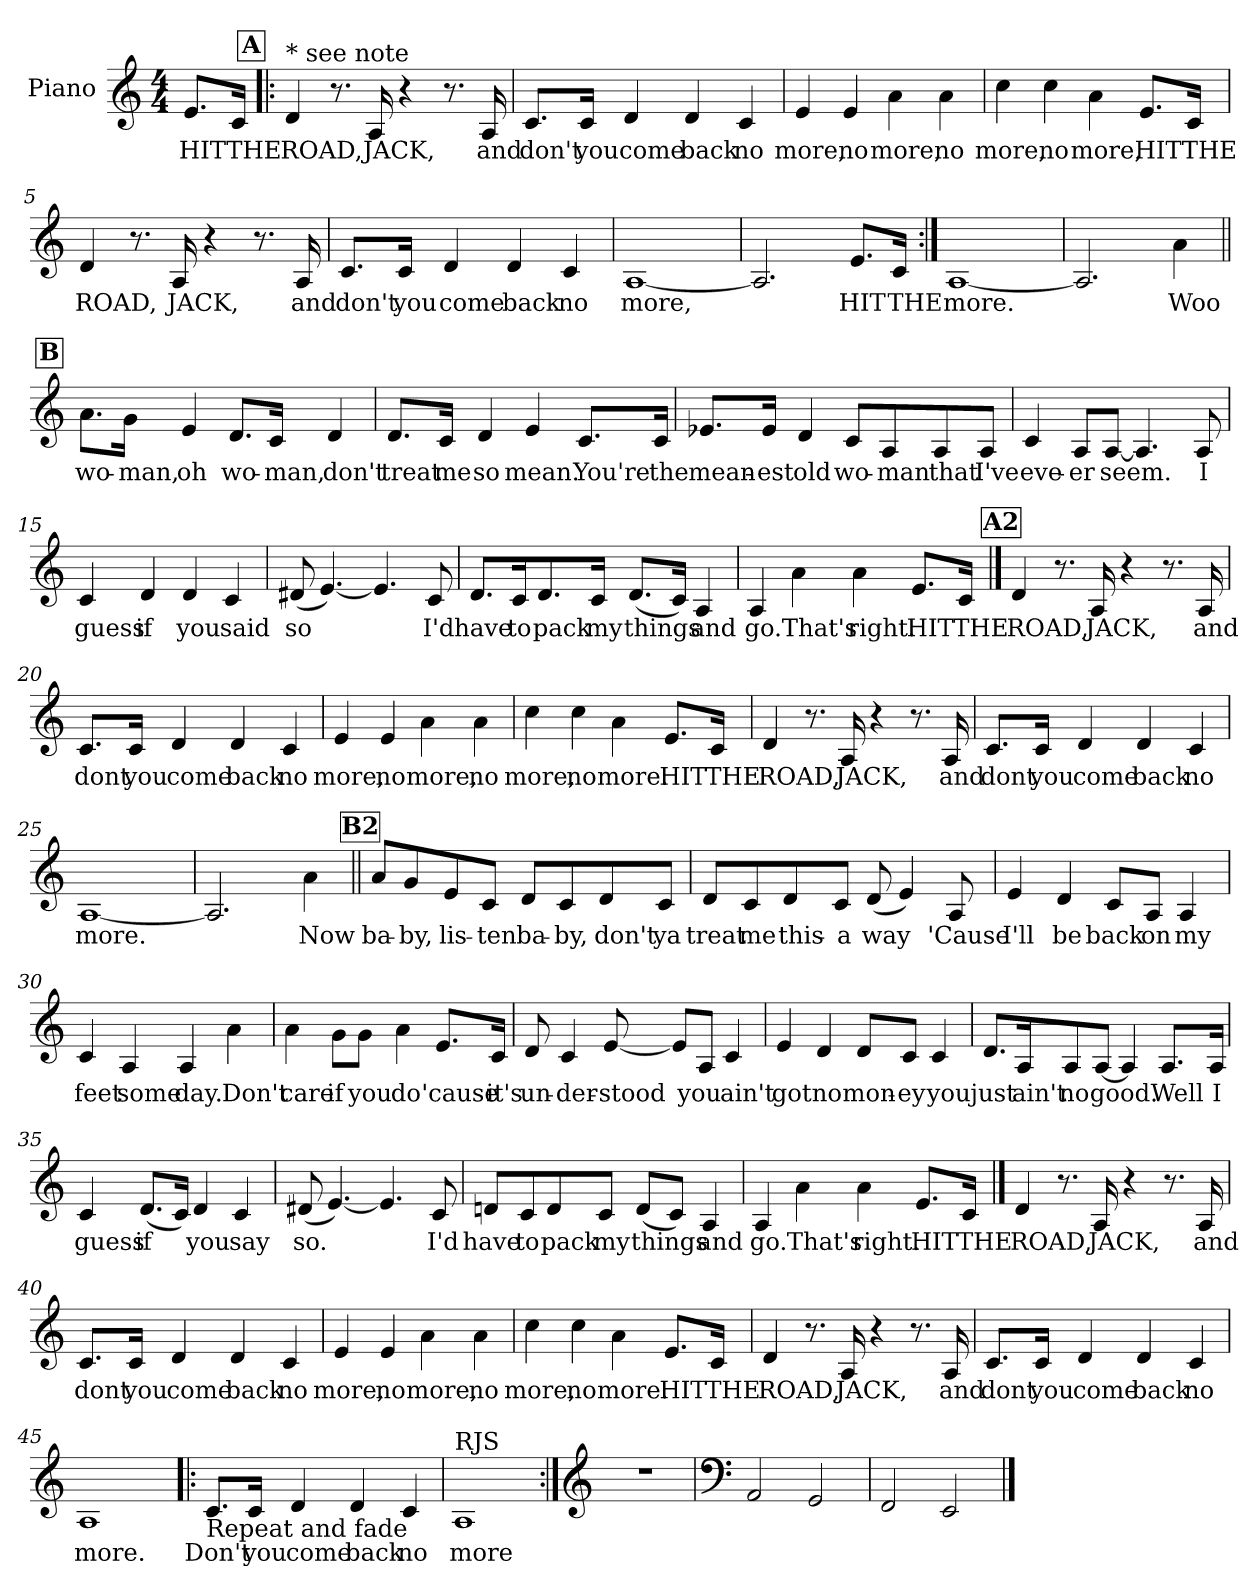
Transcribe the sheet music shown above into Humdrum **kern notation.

**kern	**text
*part1	*part1
*staff1	*staff1
*I"Piano	*
*I'Pno.	*
*clefG2	*
*k[]	*
*M4/4	*
*MM160	*
=	=
!	!LO:LY:b
8.e/L	HIT
!	!LO:LY:b
16c/Jk	THE
!!LO:REH:place=s1:a:B:fs=14:t=A
=1!|:	=1!|:
!LO:TX:a:t=* see note	!
!	!LO:LY:b
4d/	ROAD,
8.r	.
!	!LO:LY:b
16A/	JACK,
4r	.
8.r	.
!	!LO:LY:b
16A/	and
=2	=2
!	!LO:LY:b
8.c/L	don't
!	!LO:LY:b
16c/Jk	you
!	!LO:LY:b
4d/	come
!	!LO:LY:b
4d/	back
!	!LO:LY:b
4c/	no
=3	=3
!	!LO:LY:b
4e/	more,
!	!LO:LY:b
4e/	no
!	!LO:LY:b
4a\	more,
!	!LO:LY:b
4a\	no
!!LO:LB:g=z
=4	=4
!	!LO:LY:b
4cc\	more,
!	!LO:LY:b
4cc\	no
!	!LO:LY:b
4a\	more,
!	!LO:LY:b
8.e/L	HIT
!	!LO:LY:b
16c/Jk	THE
=5	=5
!	!LO:LY:b
4d/	ROAD,
8.r	.
!	!LO:LY:b
16A/	JACK,
4r	.
8.r	.
!	!LO:LY:b
16A/	and
=6	=6
!	!LO:LY:b
8.c/L	don't
!	!LO:LY:b
16c/Jk	you
!	!LO:LY:b
4d/	come
!	!LO:LY:b
4d/	back
!	!LO:LY:b
4c/	no
!!LO:LB:g=z
=7	=7
!	!LO:LY:b
[1A	more,
=8	=8
2.A/]	.
!	!LO:LY:b
8.e/L	HIT
!	!LO:LY:b
16c/Jk	THE
=9:|!	=9:|!
!	!LO:LY:b
[1A	more.
=10	=10
2.A/]	.
!	!LO:LY:b
4a\	Woo
!!LO:LB:g=z
!!LO:REH:place=s1:a:B:fs=14:t=B
=11||	=11||
!	!LO:LY:b
8.a\L	wo-
!	!LO:LY:b
16g\Jk	-man,
!	!LO:LY:b
4e/	oh
!	!LO:LY:b
8.d/L	wo-
!	!LO:LY:b
16c/Jk	-man,
!	!LO:LY:b
4d/	don't
=12	=12
!	!LO:LY:b
8.d/L	treat
!	!LO:LY:b
16c/Jk	me
!	!LO:LY:b
4d/	so
!	!LO:LY:b
4e/	mean.
!	!LO:LY:b
8.c/L	You're
!	!LO:LY:b
16c/Jk	the
=13	=13
!	!LO:LY:b
8.e-X/L	mean-
!	!LO:LY:b
16e-/Jk	-est
!	!LO:LY:b
4d/	old
!	!LO:LY:b
8c/L	wo-
!	!LO:LY:b
8A/	-man
!	!LO:LY:b
8A/	that
!	!LO:LY:b
8A/J	I've
!!LO:LB:g=z
=14	=14
!	!LO:LY:b
4c/	eve-
!	!LO:LY:b
8A/L	-er
!	!LO:LY:b
[8A/J	seem.
4.A/]	.
!	!LO:LY:b
8A/	I
=15	=15
!	!LO:LY:b
4c/	guess
!	!LO:LY:b
4d/	if
!	!LO:LY:b
4d/	you
!	!LO:LY:b
4c/	said
=16	=16
!	!LO:LY:b
(<8d#X/	so
[4.e/)	.
4.e/]	.
!	!LO:LY:b
8c/	I'd
!!LO:LB:g=z
=17	=17
!	!LO:LY:b
8.d/L	have
!	!LO:LY:b
16c/K	to
!	!LO:LY:b
8.d/	pack
!	!LO:LY:b
16c/Jk	my
!	!LO:LY:b
(<8.d/L	things
16c/Jk)	.
!	!LO:LY:b
4A/	and
=18	=18
!	!LO:LY:b
4A/	go.
!	!LO:LY:b
4a\	That's
!	!LO:LY:b
4a\	right.
!	!LO:LY:b
8.e/L	HIT
!	!LO:LY:b
16c/Jk	THE
!!LO:REH:place=s1:a:B:fs=14:t=A2
==19	==19
!	!LO:LY:b
4d/	ROAD,
8.r	.
!	!LO:LY:b
16A/	JACK,
4r	.
8.r	.
!	!LO:LY:b
16A/	and
!!LO:LB:g=z
=20	=20
!	!LO:LY:b
8.c/L	dont
!	!LO:LY:b
16c/Jk	you
!	!LO:LY:b
4d/	come
!	!LO:LY:b
4d/	back
!	!LO:LY:b
4c/	no
=21	=21
!	!LO:LY:b
4e/	more,
!	!LO:LY:b
4e/	no
!	!LO:LY:b
4a\	more,
!	!LO:LY:b
4a\	no
=22	=22
!	!LO:LY:b
4cc\	more,
!	!LO:LY:b
4cc\	no
!	!LO:LY:b
4a\	more.
!	!LO:LY:b
8.e/L	HIT
!	!LO:LY:b
16c/Jk	THE
!!LO:LB:g=z
=23	=23
!	!LO:LY:b
4d/	ROAD,
8.r	.
!	!LO:LY:b
16A/	JACK,
4r	.
8.r	.
!	!LO:LY:b
16A/	and
=24	=24
!	!LO:LY:b
8.c/L	dont
!	!LO:LY:b
16c/Jk	you
!	!LO:LY:b
4d/	come
!	!LO:LY:b
4d/	back
!	!LO:LY:b
4c/	no
=25	=25
!	!LO:LY:b
[1A	more.
=26	=26
2.A/]	.
!	!LO:LY:b
4a\	Now
!!LO:LB:g=z
!!LO:REH:place=s1:a:B:fs=14:t=B2
=27||	=27||
!	!LO:LY:b
8a/L	ba-
!	!LO:LY:b
8g/	by,
!	!LO:LY:b
8e/	lis-
!	!LO:LY:b
8c/J	-ten
!	!LO:LY:b
8d/L	ba-
!	!LO:LY:b
8c/	by,
!	!LO:LY:b
8d/	don't
!	!LO:LY:b
8c/J	ya
=28	=28
!	!LO:LY:b
8d/L	treat
!	!LO:LY:b
8c/	me
!	!LO:LY:b
8d/	this-
!	!LO:LY:b
8c/J	-a
!	!LO:LY:b
(<8d/	way
4e/)	.
!	!LO:LY:b
8A/	'Cause
=29	=29
!	!LO:LY:b
4e/	I'll
!	!LO:LY:b
4d/	be
!	!LO:LY:b
8c/L	back
!	!LO:LY:b
8A/J	on
!	!LO:LY:b
4A/	my
!!LO:PB:g=z
=30	=30
!	!LO:LY:b
4c/	feet
!	!LO:LY:b
4A/	some
!	!LO:LY:b
4A/	day.
!	!LO:LY:b
4a\	Don't
=31	=31
!	!LO:LY:b
4a\	care
!	!LO:LY:b
8g\L	if
!	!LO:LY:b
8g\J	you
!	!LO:LY:b
4a\	do
!	!LO:LY:b
8.e/L	'cause
!	!LO:LY:b
16c/Jk	it's
=32	=32
!	!LO:LY:b
8d/	un-
!	!LO:LY:b
4c/	-der-
!	!LO:LY:b
[8e/	-stood
8e/L]	.
!	!LO:LY:b
8A/J	you
!	!LO:LY:b
4c/	ain't
!!LO:LB:g=z
=33	=33
!	!LO:LY:b
4e/	got
!	!LO:LY:b
4d/	no
!	!LO:LY:b
8d/L	mon-
!	!LO:LY:b
8c/J	-ey
!	!LO:LY:b
4c/	you
=34	=34
!	!LO:LY:b
8.d/L	just
!	!LO:LY:b
16A/K	ain't
!	!LO:LY:b
8A/	no
!	!LO:LY:b
[8A/J	good.
4A/]	.
!	!LO:LY:b
8.A/L	Well
!	!LO:LY:b
16A/Jk	I
=35	=35
!	!LO:LY:b
4c/	guess
!	!LO:LY:b
(<8.d/L	if
16c/Jk)	.
!	!LO:LY:b
4d/	you
!	!LO:LY:b
4c/	say
!!LO:LB:g=z
=36	=36
!	!LO:LY:b
(<8d#X/	so.
[4.e/)	.
4.e/]	.
!	!LO:LY:b
8c/	I'd
=37	=37
!	!LO:LY:b
8dn/L	have
!	!LO:LY:b
8c/	to
!	!LO:LY:b
8d/	pack
!	!LO:LY:b
8c/J	my
!	!LO:LY:b
(<8d/L	things
8c/J)	.
!	!LO:LY:b
4A/	and
=38	=38
!	!LO:LY:b
4A/	go.
!	!LO:LY:b
4a\	That's
!	!LO:LY:b
4a\	right.
!	!LO:LY:b
8.e/L	HIT
!	!LO:LY:b
16c/Jk	THE
!!LO:LB:g=z
==39	==39
!	!LO:LY:b
4d/	ROAD,
8.r	.
!	!LO:LY:b
16A/	JACK,
4r	.
8.r	.
!	!LO:LY:b
16A/	and
=40	=40
!	!LO:LY:b
8.c/L	dont
!	!LO:LY:b
16c/Jk	you
!	!LO:LY:b
4d/	come
!	!LO:LY:b
4d/	back
!	!LO:LY:b
4c/	no
=41	=41
!	!LO:LY:b
4e/	more,
!	!LO:LY:b
4e/	no
!	!LO:LY:b
4a\	more,
!	!LO:LY:b
4a\	no
!!LO:LB:g=z
=42	=42
!	!LO:LY:b
4cc\	more,
!	!LO:LY:b
4cc\	no
!	!LO:LY:b
4a\	more.
!	!LO:LY:b
8.e/L	HIT
!	!LO:LY:b
16c/Jk	THE
=43	=43
!	!LO:LY:b
4d/	ROAD,
8.r	.
!	!LO:LY:b
16A/	JACK,
4r	.
8.r	.
!	!LO:LY:b
16A/	and
=44	=44
!	!LO:LY:b
8.c/L	dont
!	!LO:LY:b
16c/Jk	you
!	!LO:LY:b
4d/	come
!	!LO:LY:b
4d/	back
!	!LO:LY:b
4c/	no
!!LO:LB:g=z
=45	=45
!	!LO:LY:b
1A	more.
=46!|:	=46!|:
!LO:TX:b:t=Repeat and fade	!
!	!LO:LY:b
8.c/L	Don't
!	!LO:LY:b
16c/Jk	you
!	!LO:LY:b
4d/	come
!	!LO:LY:b
4d/	back
!	!LO:LY:b
4c/	no
=47	=47
!LO:TX:a:t=RJS	!
!	!LO:LY:b
1A	more
=48:|!	=48:|!
*clefG2	*
1r	.
!!LO:LB:g=z
=49	=49
*clefF4	*
2AA/	.
2GG/	.
=50	=50
2FF/	.
2EE/	.
==	==
*-	*-
